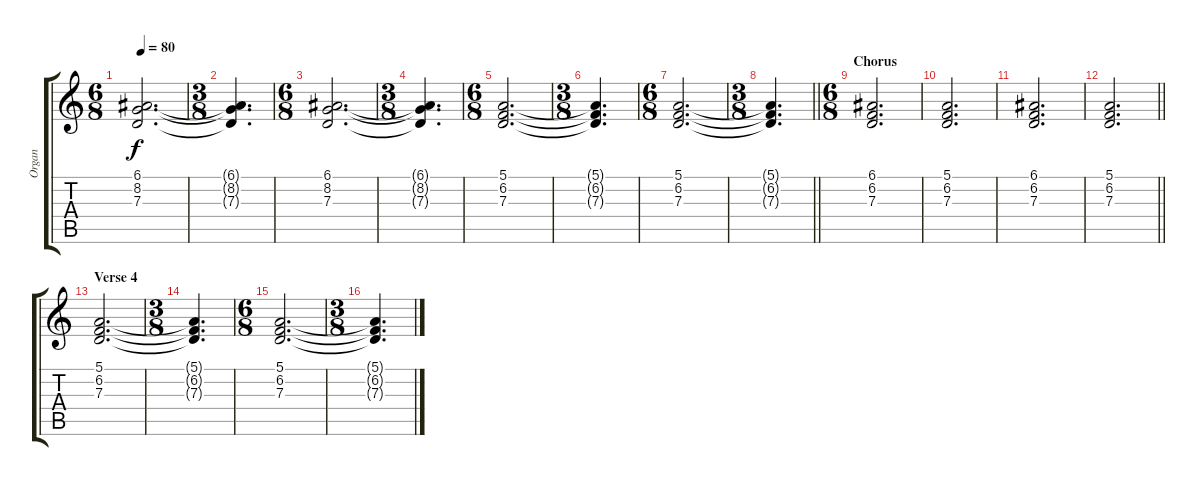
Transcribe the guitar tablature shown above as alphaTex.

\track ("Organ" "Organ") {instrument percussiveorgan}
\staff {score tabs}
\tuning (E4 B3 G3 D3 A2 E2) {hide}
\ts (6 8)
\tempo 80
\clef g2
\ks c
(6.1 8.2 7.3).2{d dy f} |
\ts (3 8)
(6.1{t} 8.2{t} 7.3{t}).4{d} |
\ts (6 8)
(6.1 8.2 7.3).2{d} |
\ts (3 8)
(6.1{t} 8.2{t} 7.3{t}).4{d} |
\ts (6 8)
(5.1 6.2 7.3).2{d} |
\ts (3 8)
(5.1{t} 6.2{t} 7.3{t}).4{d} |
\ts (6 8)
(5.1 6.2 7.3).2{d} |
\ts (3 8)
\barLineRight lightlight
(5.1{t} 6.2{t} 7.3{t}).4{d} |
\ts (6 8)
\section ("" "Chorus")
(6.1 6.2 7.3).2{d} |
(5.1 6.2 7.3).2{d} |
(6.1 6.2 7.3).2{d} |
\barLineRight lightlight
(5.1 6.2 7.3).2{d} |
\section ("" "Verse 4")
(5.1 6.2 7.3).2{d} |
\ts (3 8)
(5.1{t} 6.2{t} 7.3{t}).4{d} |
\ts (6 8)
(5.1 6.2 7.3).2{d} |
\ts (3 8)
(5.1{t} 6.2{t} 7.3{t}).4{d}
